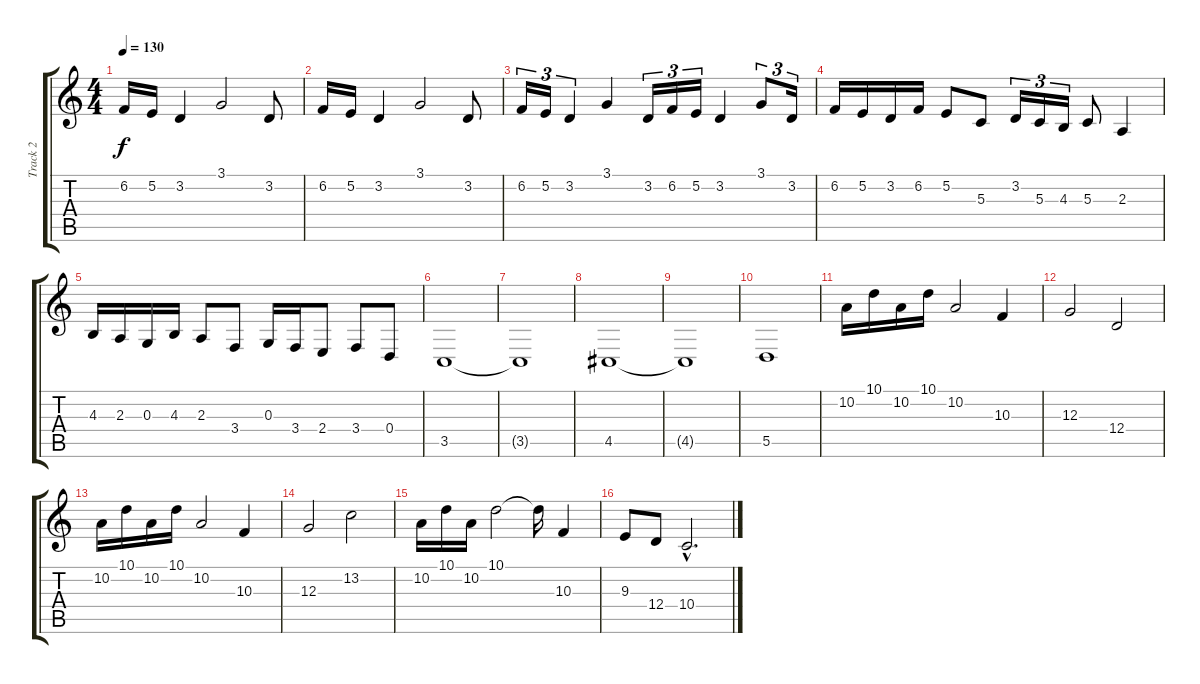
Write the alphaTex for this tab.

\track ("Track 2" "Track 2") {instrument pad4choir}
\staff {score tabs}
\tuning (E4 B3 G3 D3 A2 E2) {hide}
\ts (4 4)
\tempo 130
\clef g2
\ks c
6.2.16{dy f} 5.2.16 3.2.4 3.1.2 3.2.8 |
6.2.16 5.2.16 3.2.4 3.1.2 3.2.8 |
6.2.16{tu (3 2)} 5.2.16{tu (3 2)} 3.2.4{tu (3 2)} 3.1.4 3.2.16{tu (3 2)} 6.2.16{tu (3 2)} 5.2.16{tu (3 2)} 3.2.4 3.1.8{tu (3 2)} 3.2.16{tu (3 2)} |
6.2.16 5.2.16 3.2.16 6.2.16 5.2.8 5.3.8 3.2.16{tu (3 2)} 5.3.16{tu (3 2)} 4.3.16{tu (3 2)} 5.3.8 2.3.4 |
4.3.16 2.3.16 0.3.16 4.3.16 2.3.8 3.4.8 0.3.16 3.4.16 2.4.8 3.4.8 0.4.8 |
3.5.1 |
3.5{t}.1 |
4.5.1 |
4.5{t}.1 |
5.5.1 |
10.2.16 10.1.16 10.2.16 10.1.16 10.2.2 10.3.4 |
12.3.2 12.4.2 |
10.2.16 10.1.16 10.2.16 10.1.16 10.2.2 10.3.4 |
12.3.2 13.2.2 |
10.2.16 10.1.16 10.2.16 10.1.2 10.1{t}.16 10.3.4 |
9.3.8 12.4.8 10.4{hac}.2{d}
